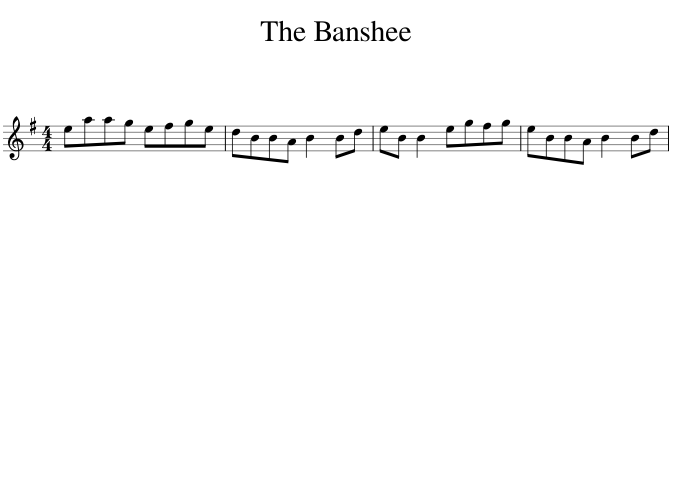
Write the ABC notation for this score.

X:1
L:1/8
M:4/4
I:linebreak $
K:G
V:1 treble
V:1
 eaag efge | dBBA B2 Bd | eB B2 egfg | eBBA B2 Bd | %4
